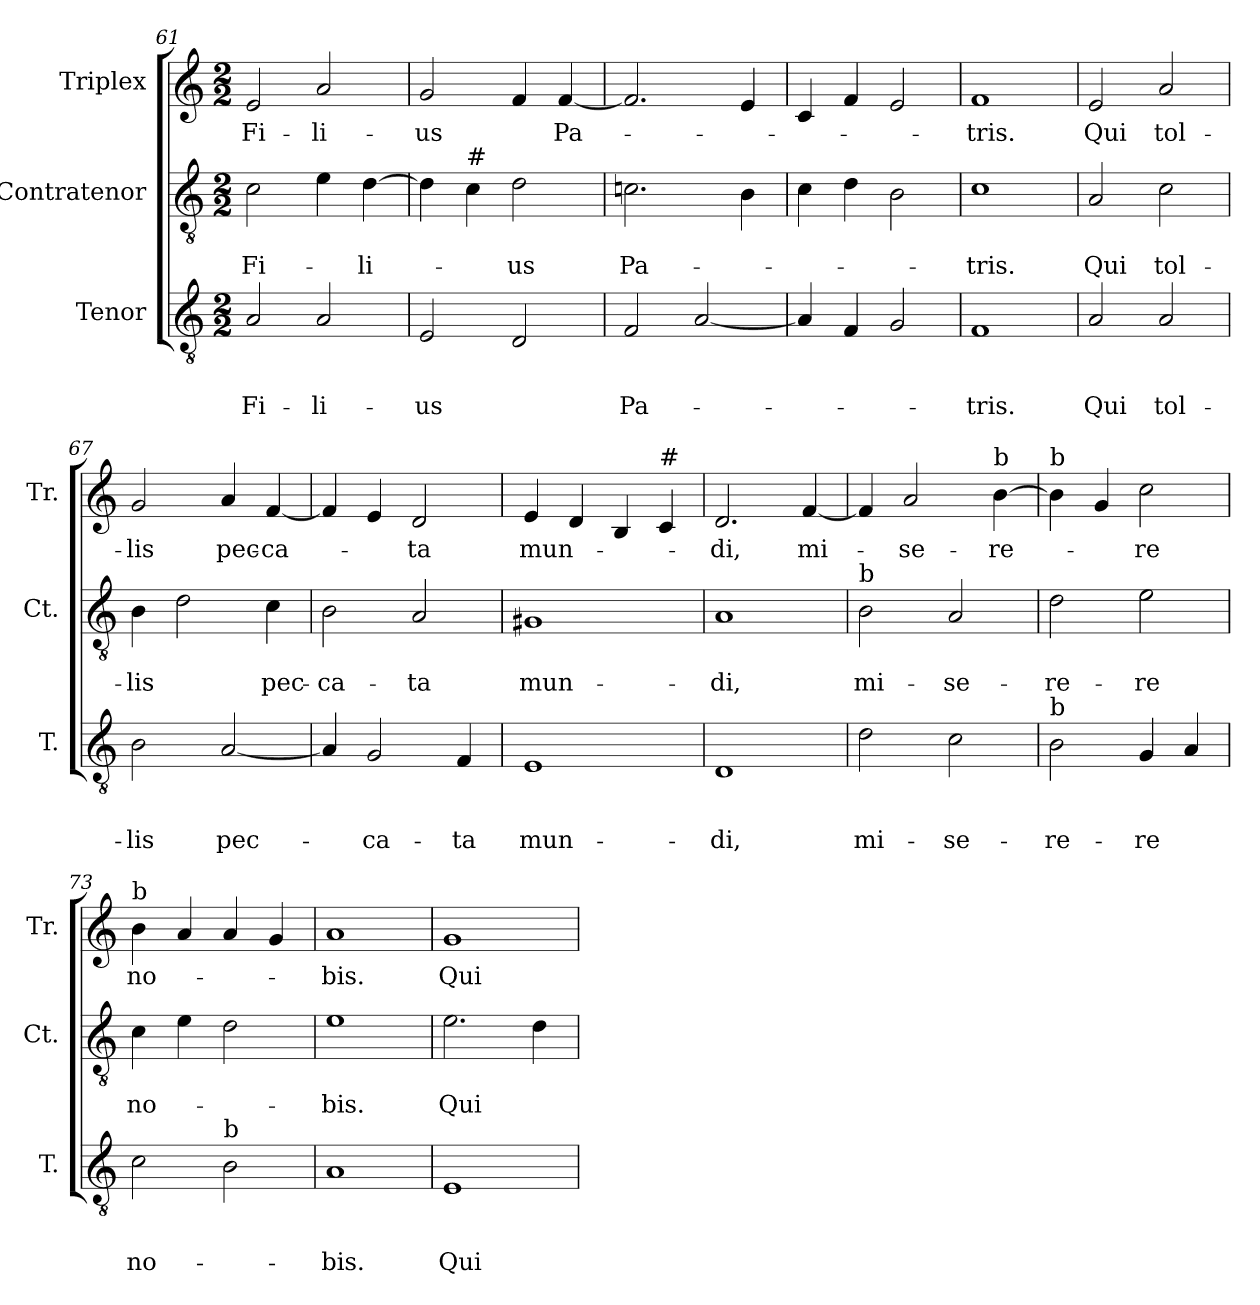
**kern	**text	**text	**text	**kern	**text	**text	**kern	**text
*part3	*part3	*part3	*part3	*part2	*part2	*part2	*part1	*part1
*staff3	*staff3	*staff3	*staff3	*staff2	*staff2	*staff2	*staff1	*staff1
*I"Tenor	*	*	*	*I"Contratenor	*	*	*I"Triplex	*
*I'T.	*	*	*	*I'Ct.	*	*	*I'Tr.	*
*clefGv2	*	*	*	*clefGv2	*	*	*clefG2	*
*k[]	*	*	*	*k[]	*	*	*k[]	*
*C:	*	*	*	*C:	*	*	*C:	*
*M2/2	*	*	*	*M2/2	*	*	*M2/2	*
=61	=61	=61	=61	=61	=61	=61	=61	=61
!	!	!	!LO:LY:b	!	!	!LO:LY:b	!	!LO:LY:b
2A/	.	.	Fi-	2c\	.	Fi-	2e/	Fi-
!	!	!	!LO:LY:b	!	!	!	!	!LO:LY:b
2A/	.	.	-li-	4e\	.	.	2a/	-li-
!	!	!	!	!	!	!LO:LY:b	!	!
.	.	.	.	[>4d\	.	-li-	.	.
=62	=62	=62	=62	=62	=62	=62	=62	=62
!	!	!	!LO:LY:b	!	!	!	!	!LO:LY:b
2E/	.	.	-us	4d\]	.	.	2g/	-us
!	!	!	!	!LO:TX:a:t=#	!	!	!	!
.	.	.	.	4c\	.	.	.	.
!	!	!	!	!	!	!LO:LY:b	!	!
2D/	.	.	.	2d\	.	-us	4f/	.
!	!	!	!	!	!	!	!	!LO:LY:b
.	.	.	.	.	.	.	[<4f/	Pa-
=63	=63	=63	=63	=63	=63	=63	=63	=63
!	!	!	!LO:LY:b	!	!	!LO:LY:b	!	!
2F/	.	.	Pa-	2.cn\	.	Pa-	2.f/]	.
[<2A/	.	.	.	.	.	.	.	.
.	.	.	.	4B\	.	.	4e/	.
=64	=64	=64	=64	=64	=64	=64	=64	=64
4A/]	.	.	.	4c\	.	.	4c/	.
4F/	.	.	.	4d\	.	.	4f/	.
2G/	.	.	.	2B\	.	.	2e/	.
=65	=65	=65	=65	=65	=65	=65	=65	=65
!	!	!	!LO:LY:b	!	!	!LO:LY:b	!	!LO:LY:b
1F	.	.	-tris.	1c	.	-tris.	1f	-tris.
!!LO:LB:g=z
=66	=66	=66	=66	=66	=66	=66	=66	=66
!	!	!	!LO:LY:b	!	!	!LO:LY:b	!	!LO:LY:b
2A/	.	.	Qui	2A/	.	Qui	2e/	Qui
!	!	!	!LO:LY:b	!	!	!LO:LY:b	!	!LO:LY:b
2A/	.	.	tol-	2c\	.	tol-	2a/	tol-
=67	=67	=67	=67	=67	=67	=67	=67	=67
!	!	!	!LO:LY:b	!	!	!LO:LY:b	!	!LO:LY:b
2B\	.	.	-lis	4B\	.	-lis	2g/	-lis
.	.	.	.	2d\	.	.	.	.
!	!	!	!LO:LY:b	!	!	!	!	!LO:LY:b
[<2A/	.	.	pec-	.	.	.	4a/	pec-
!	!	!	!	!	!	!LO:LY:b	!	!LO:LY:b
.	.	.	.	4c\	.	pec-	[<4f/	-ca-
=68	=68	=68	=68	=68	=68	=68	=68	=68
!	!	!	!	!	!	!LO:LY:b	!	!
4A/]	.	.	.	2B\	.	-ca-	4f/]	.
!	!	!	!LO:LY:b	!	!	!	!	!
2G/	.	.	-ca-	.	.	.	4e/	.
!	!	!	!	!	!	!LO:LY:b	!	!LO:LY:b
.	.	.	.	2A/	.	-ta	2d/	-ta
!	!	!	!LO:LY:b	!	!	!	!	!
4F/	.	.	-ta	.	.	.	.	.
=69	=69	=69	=69	=69	=69	=69	=69	=69
!	!	!	!LO:LY:b	!	!	!LO:LY:b	!	!LO:LY:b
1E	.	.	mun-	1G#X	.	mun-	4e/	mun-
.	.	.	.	.	.	.	4d/	.
.	.	.	.	.	.	.	4B/	.
!	!	!	!	!	!	!	!LO:TX:a:t=#	!
.	.	.	.	.	.	.	4c/	.
=70	=70	=70	=70	=70	=70	=70	=70	=70
!	!	!	!LO:LY:b	!	!	!LO:LY:b	!	!LO:LY:b
1D	.	.	-di,	1A	.	-di,	2.d/	-di,
!	!	!	!	!	!	!	!	!LO:LY:b
.	.	.	.	.	.	.	[<4f/	mi-
=71	=71	=71	=71	=71	=71	=71	=71	=71
!	!	!	!	!LO:TX:a:t=b	!	!	!	!
!	!	!	!LO:LY:b	!	!	!LO:LY:b	!	!
2d\	.	.	mi-	2B\	.	mi-	4f/]	.
!	!	!	!	!	!	!	!	!LO:LY:b
.	.	.	.	.	.	.	2a/	-se-
!	!	!	!LO:LY:b	!	!	!LO:LY:b	!	!
2c\	.	.	-se-	2A/	.	-se-	.	.
!	!	!	!	!	!	!	!LO:TX:a:t=b	!
!	!	!	!	!	!	!	!	!LO:LY:b
.	.	.	.	.	.	.	[>4b\	-re-
=72	=72	=72	=72	=72	=72	=72	=72	=72
!	!	!	!	!	!	!	!LO:TX:a:t=b	!
!LO:TX:a:t=b	!	!	!	!	!	!	!	!
!	!	!	!LO:LY:b	!	!	!LO:LY:b	!	!
2B\	.	.	-re-	2d\	.	-re-	4b\]	.
.	.	.	.	.	.	.	4g/	.
!	!	!	!LO:LY:b	!	!	!LO:LY:b	!	!LO:LY:b
4G/	.	.	-re	2e\	.	-re	2cc\	-re
4A/	.	.	.	.	.	.	.	.
=73	=73	=73	=73	=73	=73	=73	=73	=73
!	!	!	!	!	!	!	!LO:TX:a:t=b	!
!	!	!	!LO:LY:b	!	!	!LO:LY:b	!	!LO:LY:b
2c\	.	.	no-	4c\	.	no-	4b\	no-
.	.	.	.	4e\	.	.	4a/	.
!LO:TX:a:t=b	!	!	!	!	!	!	!	!
2B\	.	.	.	2d\	.	.	4a/	.
.	.	.	.	.	.	.	4g/	.
=74	=74	=74	=74	=74	=74	=74	=74	=74
!	!	!	!LO:LY:b	!	!	!LO:LY:b	!	!LO:LY:b
1A	.	.	-bis.	1e	.	-bis.	1a	-bis.
!!LO:LB:g=z
=75	=75	=75	=75	=75	=75	=75	=75	=75
!	!	!	!LO:LY:b	!	!	!LO:LY:b	!	!LO:LY:b
1E	.	.	Qui	2.e\	.	Qui	1g	Qui
.	.	.	.	4d\	.	.	.	.
=	=	=	=	=	=	=	=	=
*-	*-	*-	*-	*-	*-	*-	*-	*-
